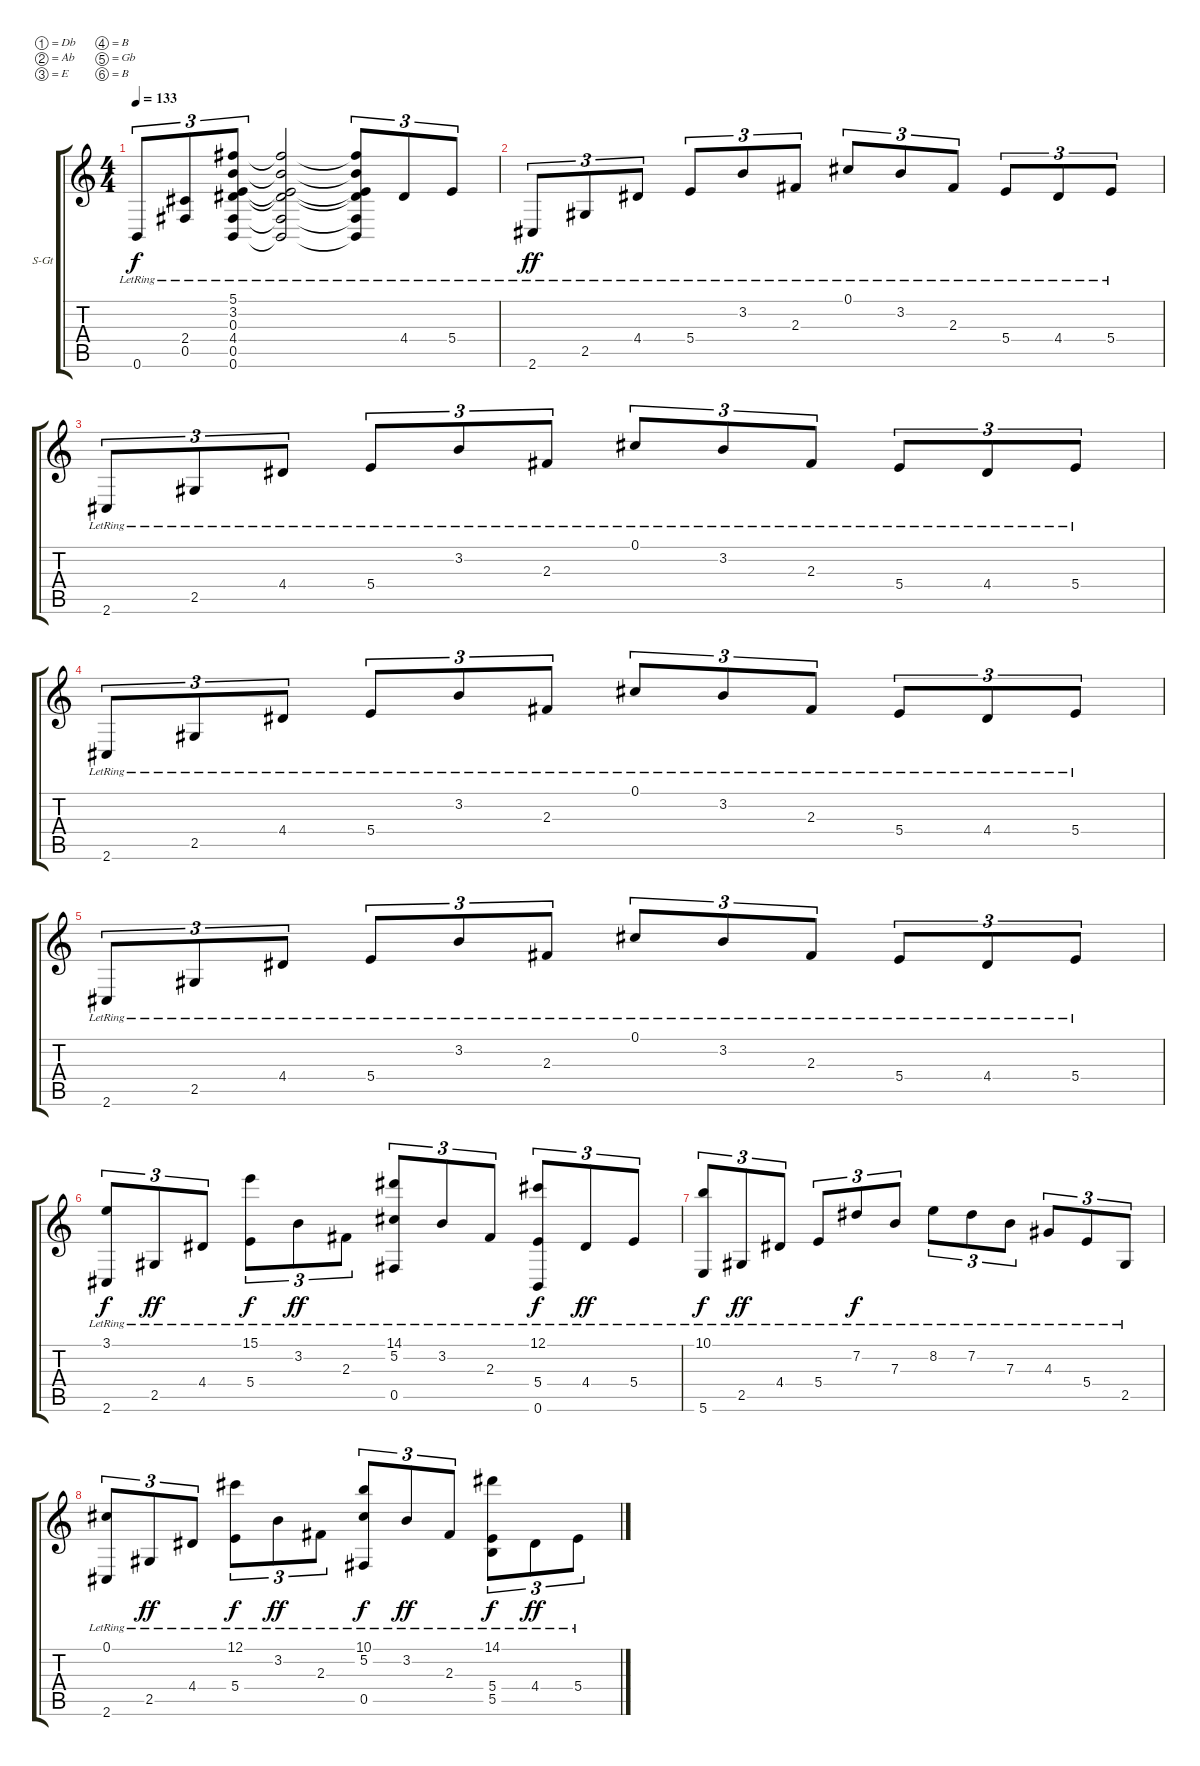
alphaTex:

\bracketExtendMode groupsimilarinstruments
\firstSystemTrackNameOrientation horizontal
\otherSystemsTrackNameOrientation horizontal
\track ("piano" "S-Gt") {instrument acousticgrandpiano}
\staff {score tabs}
\tuning (Db4 Ab3 E3 B2 Gb2 B1)
\displaytranspose 12
\ts (4 4)
\tempo 133
\clef g2
\ks c
0.6{lr}.8{tu (3 2) dy f} (2.4{lr} 0.5{lr}).8{tu (3 2)} (5.1{lr} 3.2{lr} 0.3{lr} 4.4{lr} 0.5{lr} 0.6{lr}).8{tu (3 2)} (5.1{lr t} 3.2{lr t} 0.3{lr t} 4.4{lr t} 0.5{lr t} 0.6{lr t}).2 (5.1{lr t} 3.2{lr t} 0.3{lr t} 4.4{lr t} 0.5{lr t} 0.6{lr t}).8{tu (3 2)} 4.4{lr}.8{tu (3 2)} 5.4{lr}.8{tu (3 2)} |
2.6{lr}.8{tu (3 2) dy ff} 2.5{lr}.8{tu (3 2)} 4.4{lr}.8{tu (3 2)} 5.4{lr}.8{tu (3 2)} 3.2{lr}.8{tu (3 2)} 2.3{lr}.8{tu (3 2)} 0.1{lr}.8{tu (3 2)} 3.2{lr}.8{tu (3 2)} 2.3{lr}.8{tu (3 2)} 5.4{lr}.8{tu (3 2)} 4.4{lr}.8{tu (3 2)} 5.4{lr}.8{tu (3 2)} |
2.6{lr}.8{tu (3 2)} 2.5{lr}.8{tu (3 2)} 4.4{lr}.8{tu (3 2)} 5.4{lr}.8{tu (3 2)} 3.2{lr}.8{tu (3 2)} 2.3{lr}.8{tu (3 2)} 0.1{lr}.8{tu (3 2)} 3.2{lr}.8{tu (3 2)} 2.3{lr}.8{tu (3 2)} 5.4{lr}.8{tu (3 2)} 4.4{lr}.8{tu (3 2)} 5.4{lr}.8{tu (3 2)} |
2.6{lr}.8{tu (3 2)} 2.5{lr}.8{tu (3 2)} 4.4{lr}.8{tu (3 2)} 5.4{lr}.8{tu (3 2)} 3.2{lr}.8{tu (3 2)} 2.3{lr}.8{tu (3 2)} 0.1{lr}.8{tu (3 2)} 3.2{lr}.8{tu (3 2)} 2.3{lr}.8{tu (3 2)} 5.4{lr}.8{tu (3 2)} 4.4{lr}.8{tu (3 2)} 5.4{lr}.8{tu (3 2)} |
2.6{lr}.8{tu (3 2)} 2.5{lr}.8{tu (3 2)} 4.4{lr}.8{tu (3 2)} 5.4{lr}.8{tu (3 2)} 3.2{lr}.8{tu (3 2)} 2.3{lr}.8{tu (3 2)} 0.1{lr}.8{tu (3 2)} 3.2{lr}.8{tu (3 2)} 2.3{lr}.8{tu (3 2)} 5.4{lr}.8{tu (3 2)} 4.4{lr}.8{tu (3 2)} 5.4{lr}.8{tu (3 2)} |
(3.1{lr} 2.6{lr}).8{tu (3 2) dy f} 2.5{lr}.8{tu (3 2) dy ff} 4.4{lr}.8{tu (3 2)} (15.1{lr} 5.4{lr}).8{tu (3 2) dy f} 3.2{lr}.8{tu (3 2) dy ff} 2.3{lr}.8{tu (3 2)} (14.1{lr} 5.2{lr} 0.5{lr}).8{tu (3 2)} 3.2{lr}.8{tu (3 2)} 2.3{lr}.8{tu (3 2)} (12.1{lr} 5.4{lr} 0.6{lr}).8{tu (3 2) dy f} 4.4{lr}.8{tu (3 2) dy ff} 5.4{lr}.8{tu (3 2)} |
(10.1{lr} 5.6{lr}).8{tu (3 2) dy f} 2.5{lr}.8{tu (3 2) dy ff} 4.4{lr}.8{tu (3 2)} 5.4{lr}.8{tu (3 2)} 7.2{lr}.8{tu (3 2) dy f} 7.3{lr}.8{tu (3 2)} 8.2{lr}.8{tu (3 2)} 7.2{lr}.8{tu (3 2)} 7.3{lr}.8{tu (3 2)} 4.3{lr}.8{tu (3 2)} 5.4{lr}.8{tu (3 2)} 2.5{lr}.8{tu (3 2)} |
(0.1{lr} 2.6{lr}).8{tu (3 2)} 2.5{lr}.8{tu (3 2) dy ff} 4.4{lr}.8{tu (3 2)} (12.1{lr} 5.4{lr}).8{tu (3 2) dy f} 3.2{lr}.8{tu (3 2) dy ff} 2.3{lr}.8{tu (3 2)} (10.1{lr} 5.2{lr} 0.5{lr}).8{tu (3 2) dy f} 3.2{lr}.8{tu (3 2) dy ff} 2.3{lr}.8{tu (3 2)} (14.1{lr} 5.4{lr} 5.5{lr}).8{tu (3 2) dy f} 4.4{lr}.8{tu (3 2) dy ff} 5.4{lr}.8{tu (3 2)}
